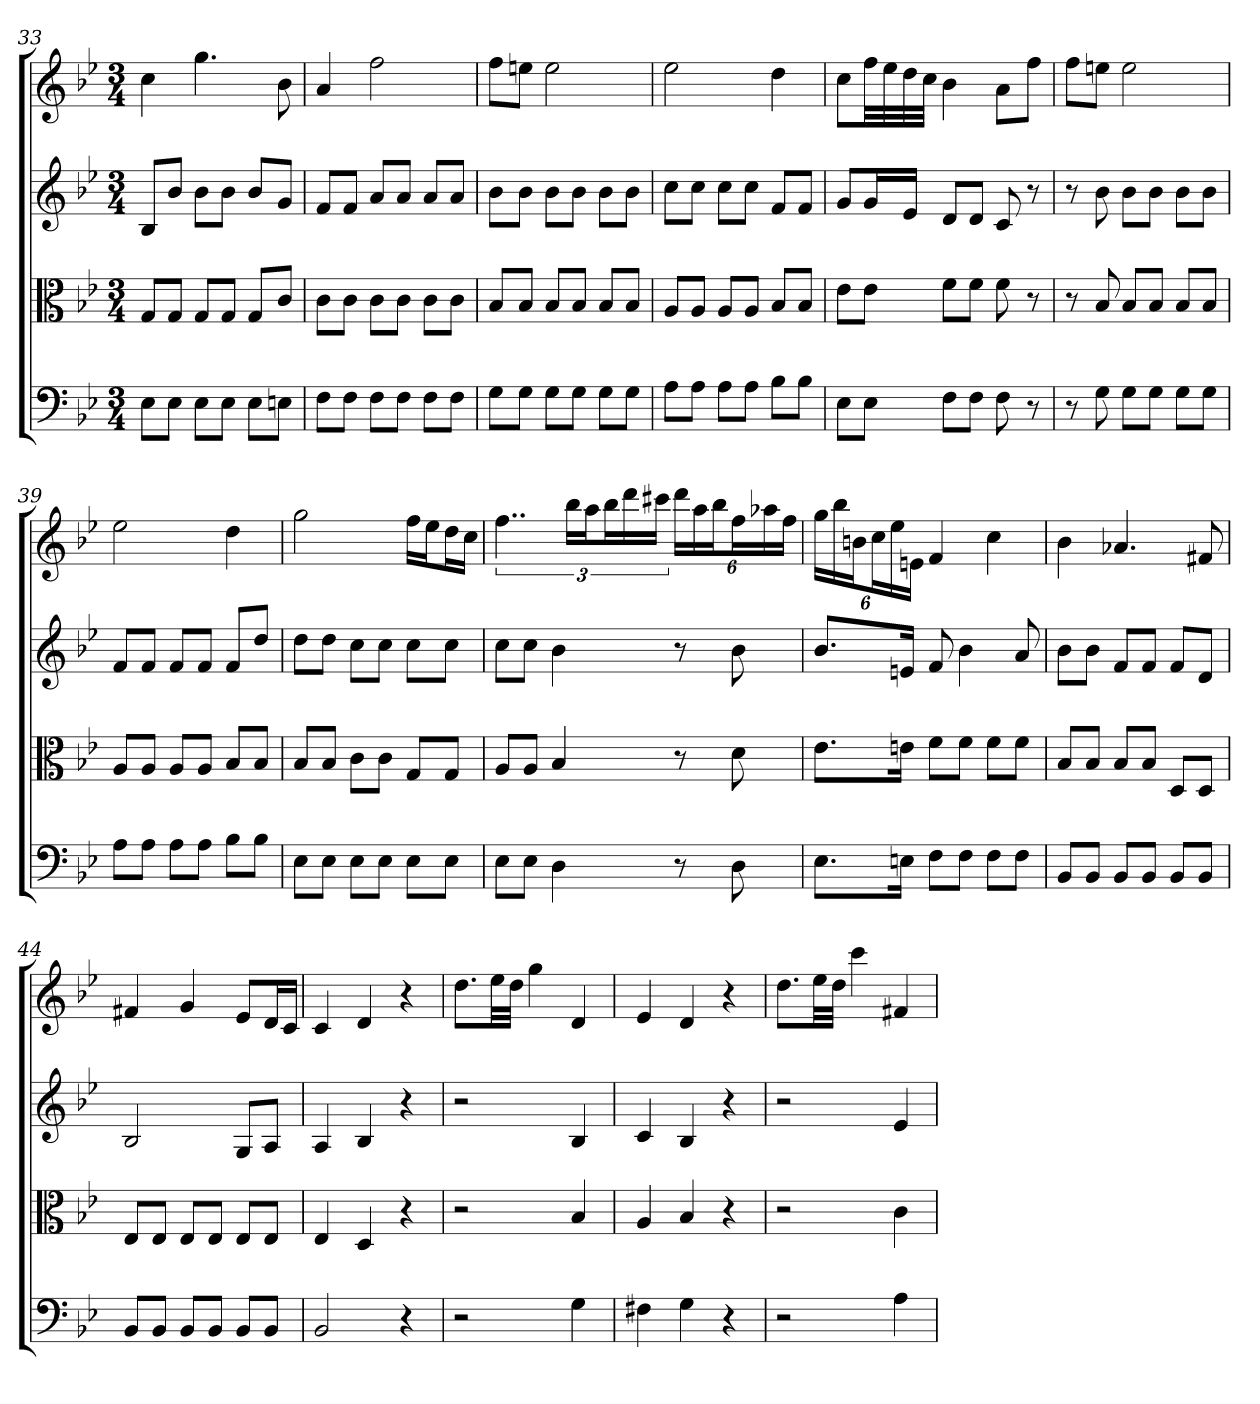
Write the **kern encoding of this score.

**kern	**kern	**kern	**kern
*part4	*part3	*part2	*part1
*staff4	*staff3	*staff2	*staff1
*clefF4	*clefC3	*	*
*k[b-e-]	*k[b-e-]	*k[b-e-]	*k[b-e-]
*g:	*g:	*g:	*g:
*M3/4	*M3/4	*M3/4	*M3/4
=33	=33	=33	=33
8E-\L	8G/L	8B-L	4cc
8E-\J	8G/J	8b-J	.
8E-\L	8G/L	8b-L	4.gg
8E-\J	8G/J	8b-J	.
8E-\L	8G/L	8b-L	.
8En\J	8c/J	8gJ	8b-
=34	=34	=34	=34
8F\L	8c\L	8fL	4a
8F\J	8c\J	8fJ	.
8F\L	8c\L	8aL	2ff
8F\J	8c\J	8aJ	.
8F\L	8c\L	8aL	.
8F\J	8c\J	8aJ	.
=35	=35	=35	=35
8G\L	8B-/L	8b-L	8ffL
8G\J	8B-/J	8b-J	8eenJ
8G\L	8B-/L	8b-L	2ee
8G\J	8B-/J	8b-J	.
8G\L	8B-/L	8b-L	.
8G\J	8B-/J	8b-J	.
=36	=36	=36	=36
8A\L	8A/L	8ccL	2ee-
8A\J	8A/J	8ccJ	.
8A\L	8A/L	8ccL	.
8A\J	8A/J	8ccJ	.
8B-\L	8B-/L	8fL	4dd
8B-\J	8B-/J	8fJ	.
=37	=37	=37	=37
8E-\L	8e-\L	8gL	8ccL
8E-\J	8e-\J	16gL	32ffLL
.	.	.	32ee-
.	.	16e-JJ	32dd
.	.	.	32ccJJJ
8F\L	8f\L	8dL	4b-
8F\J	8f\J	8dJ	.
8F	8f	8c	8aL
8r	8r	8r	8ffJ
=38	=38	=38	=38
8r	8r	8r	8ffL
8G	8B-	8b-	8eenJ
8G\L	8B-/L	8b-L	2ee
8G\J	8B-/J	8b-J	.
8G\L	8B-/L	8b-L	.
8G\J	8B-/J	8b-J	.
=39	=39	=39	=39
8A\L	8A/L	8fL	2ee-
8A\J	8A/J	8fJ	.
8A\L	8A/L	8fL	.
8A\J	8A/J	8fJ	.
8B-\L	8B-/L	8fL	4dd
8B-\J	8B-/J	8ddJ	.
=40	=40	=40	=40
8E-\L	8B-/L	8ddL	2gg
8E-\J	8B-/J	8ddJ	.
8E-\L	8c\L	8ccL	.
8E-\J	8c\J	8ccJ	.
8E-\L	8G/L	8ccL	16ffLL
.	.	.	16ee-J
8E-\J	8G/J	8ccJ	16ddL
.	.	.	16ccJJ
=41	=41	=41	=41
8E-\L	8A/L	8ccL	6..ff
8E-\J	8A/J	8ccJ	.
4D	4B-	4b-	.
.	.	.	24bb-LL
.	.	.	24aaJ
.	.	.	24bb-L
.	.	.	24ddd
.	.	.	24ccc#XJJ
8r	8r	8r	24dddLL
.	.	.	24aa
.	.	.	24bb-J
8D	8d	8b-	24ffL
.	.	.	24aa-X
.	.	.	24ffJJ
=42	=42	=42	=42
8.E-\L	8.e-\L	8.b-L	24ggLL
.	.	.	24bb-
.	.	.	24bnJ
.	.	.	24ccL
.	.	.	24ee-
16En\Jk	16en\Jk	16enJk	.
.	.	.	24enJJ
8F\L	8f\L	8f	4f
8F\J	8f\J	4b-	.
8F\L	8f\L	.	4cc
8F\J	8f\J	8a	.
=43	=43	=43	=43
8BB-/L	8B-/L	8b-L	4b-
8BB-/J	8B-/J	8b-J	.
8BB-/L	8B-/L	8fL	4.a-X
8BB-/J	8B-/J	8fJ	.
8BB-/L	8D/L	8fL	.
8BB-/J	8D/J	8dJ	8f#X
=44	=44	=44	=44
8BB-/L	8E-/L	2B-	4f#X
8BB-/J	8E-/J	.	.
8BB-/L	8E-/L	.	4g
8BB-/J	8E-/J	.	.
8BB-/L	8E-/L	8GL	8e-L
8BB-/J	8E-/J	8AJ	16dL
.	.	.	16cJJ
=45	=45	=45	=45
2BB-	4E-	4A	4c
.	4D	4B-	4d
4r	4r	4r	4r
=46	=46	=46	=46
2r	2r	2r	8.ddL
.	.	.	32ee-LL
.	.	.	32ddJJJ
.	.	.	4gg
4G	4B-	4B-	4d
=47	=47	=47	=47
4F#X	4A	4c	4e-
4G	4B-	4B-	4d
4r	4r	4r	4r
=48	=48	=48	=48
2r	2r	2r	8.ddL
.	.	.	32ee-LL
.	.	.	32ddJJJ
.	.	.	4ccc
4A	4c	4e-	4f#X
=	=	=	=
*-	*-	*-	*-
